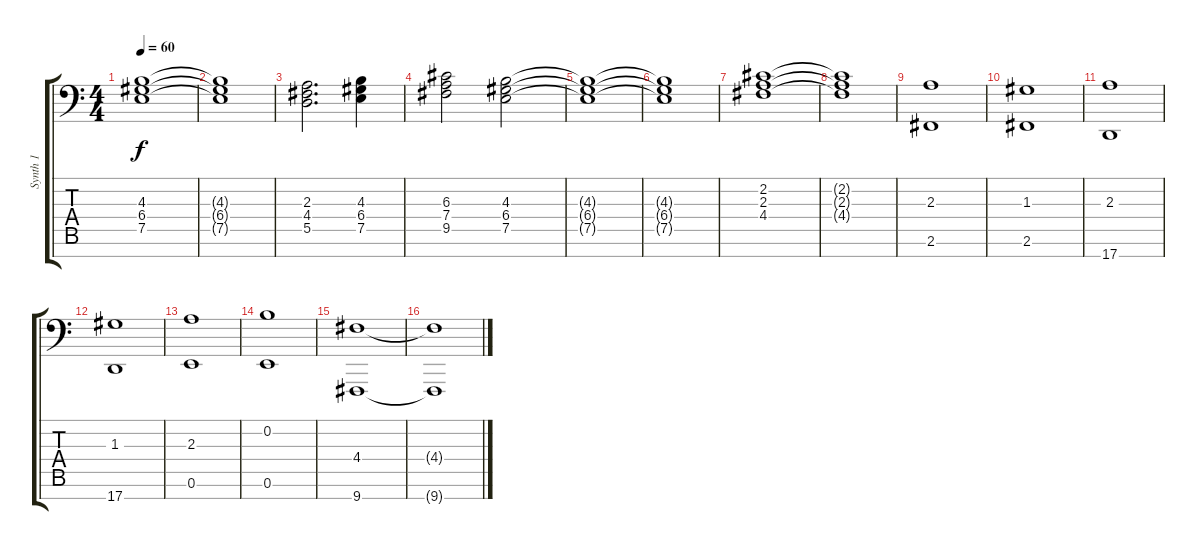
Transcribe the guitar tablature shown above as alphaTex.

\track ("Synth 1" "Synth 1") {instrument stringensemble2}
\staff {score tabs}
\tuning (E4 B3 G3 D3 A2 E2 A0) {hide}
\ts (4 4)
\tempo 60
\clef f4
\ks c
(4.3{t} 6.4{t} 7.5{t}).1{dy f} |
(4.3{t} 6.4{t} 7.5{t}).1 |
(2.3 4.4 5.5).2{d} (4.3 6.4 7.5).4 |
(6.3 7.4 9.5).2 (4.3 6.4 7.5).2 |
(4.3{t} 6.4{t} 7.5{t}).1 |
(4.3{t} 6.4{t} 7.5{t}).1 |
(2.2 2.3 4.4).1 |
(2.2{t} 2.3{t} 4.4{t}).1 |
(2.3 2.6).1 |
(1.3 2.6).1 |
(2.3 17.7).1 |
(1.3 17.7).1 |
(2.3 0.6).1 |
(0.2 0.6).1 |
(4.4 9.7).1 |
(4.4{t} 9.7{t}).1
